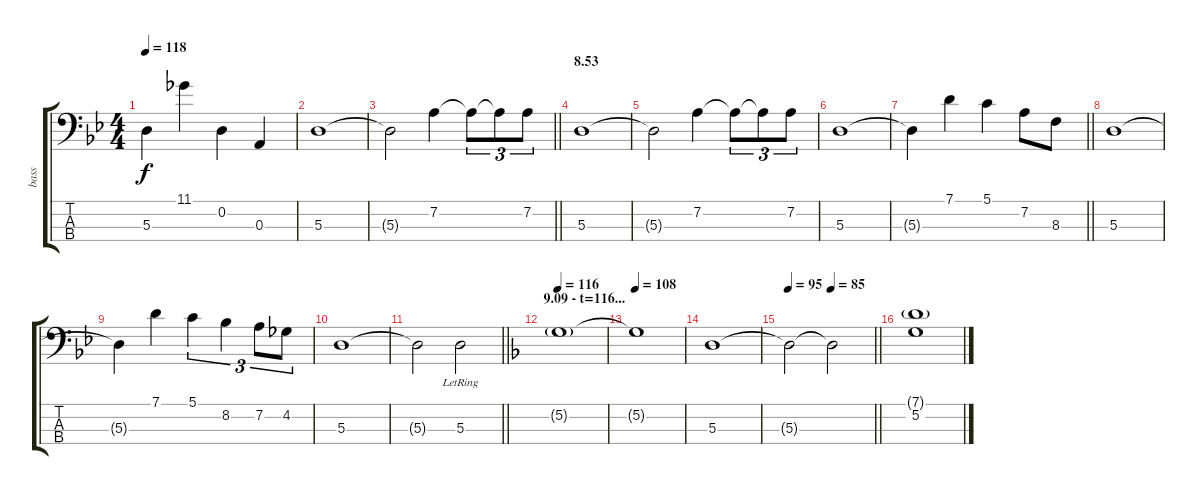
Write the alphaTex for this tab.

\track ("bass" "bass") {instrument acousticbass}
\staff {score tabs}
\tuning (G2 D2 A1 E1) {hide}
\ts (4 4)
\tempo 118
\clef f4
\ks bb
5.3{t}.4{dy f} 11.1.4 0.2.4 0.3.4 |
5.3.1 |
\barLineRight lightlight
5.3{t}.2 7.2.4 7.2{t}.8{tu (3 2)} 7.2{t}.8{tu (3 2)} 7.2.8{tu (3 2)} |
\section ("" "8.53")
5.3.1 |
5.3{t}.2 7.2.4 7.2{t}.8{tu (3 2)} 7.2{t}.8{tu (3 2)} 7.2.8{tu (3 2)} |
5.3.1 |
\barLineRight lightlight
5.3{t}.4 7.1.4 5.1.4 7.2.8 8.3.8 |
5.3.1 |
5.3{t}.4 7.1.4 5.1.4{tu (3 2)} 8.2.4{tu (3 2)} 7.2.8{tu (3 2)} 4.2.8{tu (3 2)} |
5.3.1 |
\barLineRight lightlight
5.3{t}.2 5.3{lr}.2 |
\section ("" "9.09 - t=116...")
\tempo 116
\ks f
5.2{g}.1 |
\tempo 108
5.2{t}.1 |
5.3.1 |
\tempo 95
\tempo (85 0.5)
\barLineRight lightlight
5.3{t}.2 5.3{t}.2 |
(7.1{g} 5.2).1
